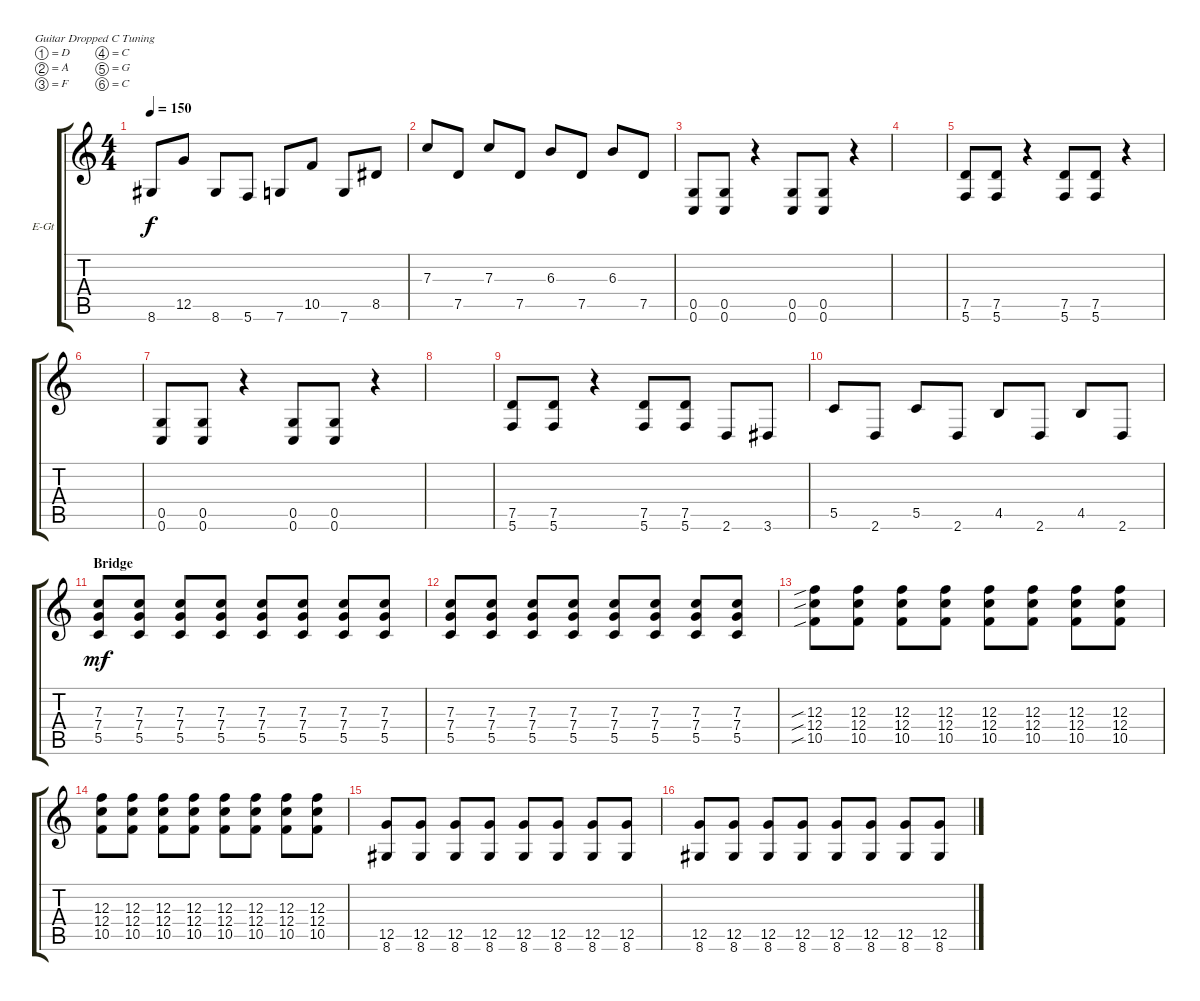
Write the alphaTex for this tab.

\defaultSystemsLayout 4
\bracketExtendMode groupsimilarinstruments
\firstSystemTrackNameOrientation horizontal
\otherSystemsTrackNameOrientation horizontal
\track ("Jack" "E-Gt") {instrument distortionguitar}
\staff {score tabs}
\tuning (D4 A3 F3 C3 G2 C2)
\ts (4 4)
\tempo 150
\clef g2
\ks c
8.6.8{dy f} 12.5.8 8.6.8 5.6.8 7.6.8 10.5.8 7.6.8 8.5.8 |
7.3.8 7.5.8 7.3.8 7.5.8 6.3.8 7.5.8 6.3.8 7.5.8 |
(0.6 0.5).8 (0.6 0.5).8 r.4 (0.6 0.5).8 (0.6 0.5).8 r.4 |
|
(5.6 7.5).8 (5.6 7.5).8 r.4 (5.6 7.5).8 (5.6 7.5).8 r.4 |
|
(0.6 0.5).8 (0.6 0.5).8 r.4 (0.6 0.5).8 (0.6 0.5).8 r.4 |
|
(5.6 7.5).8 (5.6 7.5).8 r.4 (5.6 7.5).8 (5.6 7.5).8 2.6.8 3.6.8 |
5.5.8 2.6.8 5.5.8 2.6.8 4.5.8 2.6.8 4.5.8 2.6.8 |
\section ("" "Bridge")
(5.5 7.4 7.3).8{dy mf} (5.5 7.4 7.3).8 (5.5 7.4 7.3).8 (5.5 7.4 7.3).8 (5.5 7.4 7.3).8 (5.5 7.4 7.3).8 (5.5 7.4 7.3).8 (5.5 7.4 7.3).8 |
(5.5 7.4 7.3).8 (5.5 7.4 7.3).8 (5.5 7.4 7.3).8 (5.5 7.4 7.3).8 (5.5 7.4 7.3).8 (5.5 7.4 7.3).8 (5.5 7.4 7.3).8 (5.5 7.4 7.3).8 |
(10.5{sib} 12.4{sib} 12.3{sib}).8 (10.5 12.4 12.3).8 (10.5 12.4 12.3).8 (10.5 12.4 12.3).8 (10.5 12.4 12.3).8 (10.5 12.4 12.3).8 (10.5 12.4 12.3).8 (10.5 12.4 12.3).8 |
(10.5 12.4 12.3).8 (10.5 12.4 12.3).8 (10.5 12.4 12.3).8 (10.5 12.4 12.3).8 (10.5 12.4 12.3).8 (10.5 12.4 12.3).8 (10.5 12.4 12.3).8 (10.5 12.4 12.3).8 |
(12.5 8.6).8 (12.5 8.6).8 (12.5 8.6).8 (12.5 8.6).8 (12.5 8.6).8 (12.5 8.6).8 (12.5 8.6).8 (12.5 8.6).8 |
(12.5 8.6).8 (12.5 8.6).8 (12.5 8.6).8 (12.5 8.6).8 (12.5 8.6).8 (12.5 8.6).8 (12.5 8.6).8 (12.5 8.6).8
